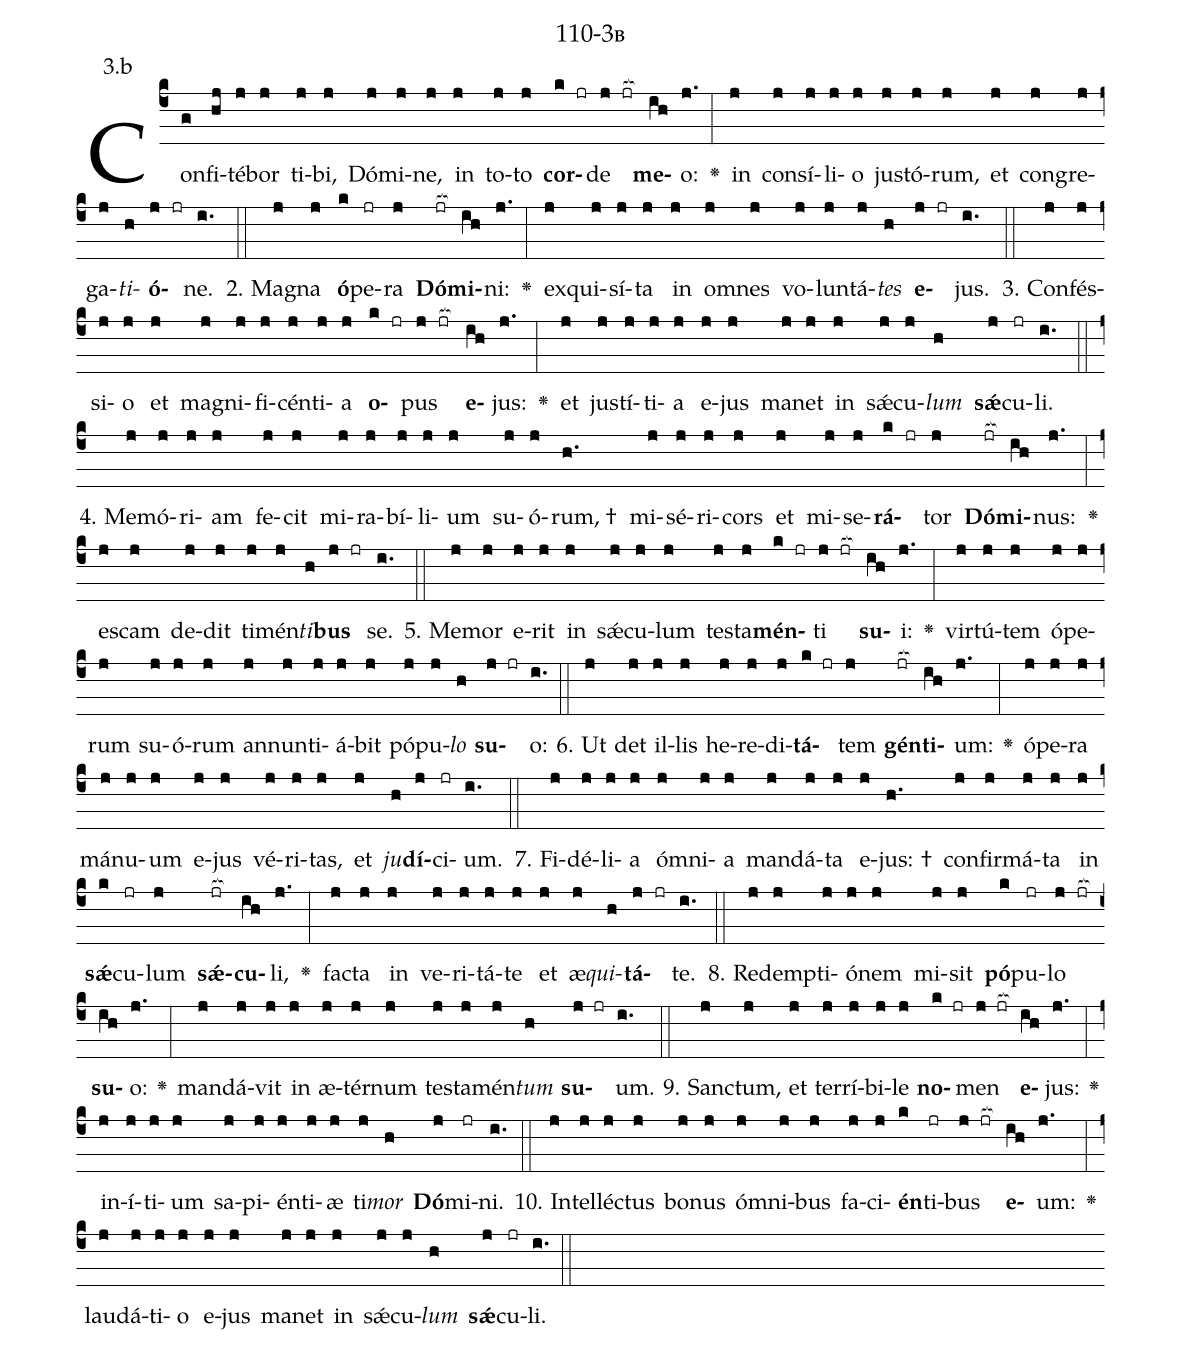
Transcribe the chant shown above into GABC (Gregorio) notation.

name: 110-3b;
annotation: 3.b;
%%
(c4)Con(g)fi(hj)té(j)bor(j) ti(j)bi,(j) Dó(j)mi(j)ne,(j) in(j) to(j)to(j) <b>cor</b>(k jr)de(j jr[ocb:1{]) <b>me</b>(ih[ocb:0}])o:(j.) <v>\greheightstar</v>(:) in(j) con(j)sí(j)li(j)o(j) jus(j)tó(j)rum,(j) et(j) con(j)gre(j)ga(j)<i>ti</i>(h)<b>ó</b>(j jr)ne.(i.) (::)
2. Ma(j)gna(j) <b>ó</b>(k)pe(jr)ra(j) <b>Dó</b>(jr[ocb:1{])<b>mi</b>(ih[ocb:0}])ni:(j.) <v>\greheightstar</v>(:) ex(j)qui(j)sí(j)ta(j) in(j) om(j)nes(j) vo(j)lun(j)tá(j)<i>tes</i>(h) <b>e</b>(j jr)jus.(i.) (::)
3. Con(j)fés(j)si(j)o(j) et(j) ma(j)gni(j)fi(j)cén(j)ti(j)a(j) <b>o</b>(k jr)pus(j jr[ocb:1{]) <b>e</b>(ih[ocb:0}])jus:(j.) <v>\greheightstar</v>(:) et(j) jus(j)tí(j)ti(j)a(j) e(j)jus(j) ma(j)net(j) in(j) sǽ(j)cu(j)<i>lum</i>(h) <b>sǽ</b>(j)cu(jr)li.(i.) (::)
4. Me(j)mó(j)ri(j)am(j) fe(j)cit(j) mi(j)ra(j)bí(j)li(j)um(j) su(j)ó(j)rum, †(h.) mi(j)sé(j)ri(j)cors(j) et(j) mi(j)se(j)<b>rá</b>(k jr)tor(j) <b>Dó</b>(jr[ocb:1{])<b>mi</b>(ih[ocb:0}])nus:(j.) <v>\greheightstar</v>(:) es(j)cam(j) de(j)dit(j) ti(j)mén(j)<i>ti</i>(h)<b>bus</b>(j jr) se.(i.) (::)
5. Me(j)mor(j) e(j)rit(j) in(j) sǽ(j)cu(j)lum(j) tes(j)ta(j)<b>mén</b>(k jr)ti(j jr[ocb:1{]) <b>su</b>(ih[ocb:0}])i:(j.) <v>\greheightstar</v>(:) vir(j)tú(j)tem(j) ó(j)pe(j)rum(j) su(j)ó(j)rum(j) an(j)nun(j)ti(j)á(j)bit(j) pó(j)pu(j)<i>lo</i>(h) <b>su</b>(j jr)o:(i.) (::)
6. Ut(j) det(j) il(j)lis(j) he(j)re(j)di(j)<b>tá</b>(k jr)tem(j) <b>gén</b>(jr[ocb:1{])<b>ti</b>(ih[ocb:0}])um:(j.) <v>\greheightstar</v>(:) ó(j)pe(j)ra(j) má(j)nu(j)um(j) e(j)jus(j) vé(j)ri(j)tas,(j) et(j) <i>ju</i>(h)<b>dí</b>(j)ci(jr)um.(i.) (::)
7. Fi(j)dé(j)li(j)a(j) óm(j)ni(j)a(j) man(j)dá(j)ta(j) e(j)jus: †(h.) con(j)fir(j)má(j)ta(j) in(j) <b>sǽ</b>(k)cu(jr)lum(j) <b>sǽ</b>(jr[ocb:1{])<b>cu</b>(ih[ocb:0}])li,(j.) <v>\greheightstar</v>(:) fac(j)ta(j) in(j) ve(j)ri(j)tá(j)te(j) et(j) æ(j)<i>qui</i>(h)<b>tá</b>(j jr)te.(i.) (::)
8. Red(j)emp(j)ti(j)ó(j)nem(j) mi(j)sit(j) <b>pó</b>(k)pu(jr)lo(j jr[ocb:1{]) <b>su</b>(ih[ocb:0}])o:(j.) <v>\greheightstar</v>(:) man(j)dá(j)vit(j) in(j) æ(j)tér(j)num(j) tes(j)ta(j)mén(j)<i>tum</i>(h) <b>su</b>(j jr)um.(i.) (::)
9. Sanc(j)tum,(j) et(j) ter(j)rí(j)bi(j)le(j) <b>no</b>(k jr)men(j jr[ocb:1{]) <b>e</b>(ih[ocb:0}])jus:(j.) <v>\greheightstar</v>(:) in(j)í(j)ti(j)um(j) sa(j)pi(j)én(j)ti(j)æ(j) ti(j)<i>mor</i>(h) <b>Dó</b>(j)mi(jr)ni.(i.) (::)
10. In(j)tel(j)léc(j)tus(j) bo(j)nus(j) óm(j)ni(j)bus(j) fa(j)ci(j)<b>én</b>(k)ti(jr)bus(j jr[ocb:1{]) <b>e</b>(ih[ocb:0}])um:(j.) <v>\greheightstar</v>(:) lau(j)dá(j)ti(j)o(j) e(j)jus(j) ma(j)net(j) in(j) sǽ(j)cu(j)<i>lum</i>(h) <b>sǽ</b>(j)cu(jr)li.(i.) (::)
